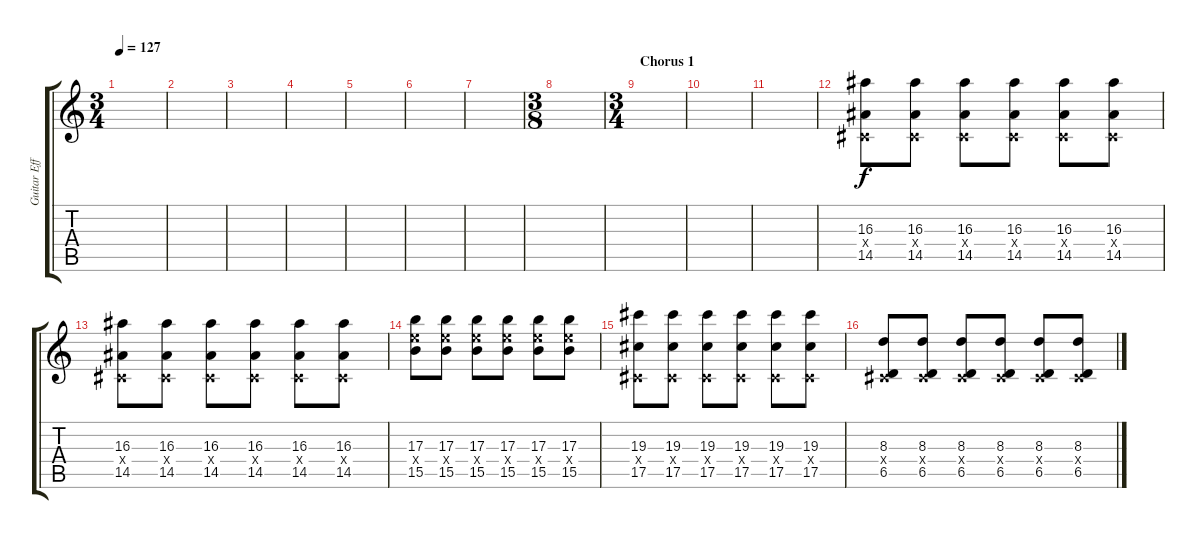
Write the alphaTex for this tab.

\track ("Guitar Effects (Jade)" "Guitar Eff") {instrument overdrivenguitar}
\staff {score tabs}
\tuning (Eb4 Bb3 Gb3 Db3 Ab2 Eb2) {hide}
\ts (3 4)
\tempo 127
\clef g2
\ks c
|
|
|
|
|
|
|
\ts (3 8)
|
\ts (3 4)
\section ("" "Chorus 1")
|
|
|
(16.3 0.4{x} 14.5).8 (16.3 0.4{x} 14.5).8 (16.3 0.4{x} 14.5).8 (16.3 0.4{x} 14.5).8 (16.3 0.4{x} 14.5).8 (16.3 0.4{x} 14.5).8 |
(16.3 0.4{x} 14.5).8 (16.3 0.4{x} 14.5).8 (16.3 0.4{x} 14.5).8 (16.3 0.4{x} 14.5).8 (16.3 0.4{x} 14.5).8 (16.3 0.4{x} 14.5).8 |
(17.3 15.4{x} 15.5).8 (17.3 15.4{x} 15.5).8 (17.3 15.4{x} 15.5).8 (17.3 15.4{x} 15.5).8 (17.3 15.4{x} 15.5).8 (17.3 15.4{x} 15.5).8 |
(19.3 0.4{x} 17.5).8 (19.3 0.4{x} 17.5).8 (19.3 0.4{x} 17.5).8 (19.3 0.4{x} 17.5).8 (19.3 0.4{x} 17.5).8 (19.3 0.4{x} 17.5).8 |
(8.3 0.4{x} 6.5).8 (8.3 0.4{x} 6.5).8 (8.3 0.4{x} 6.5).8 (8.3 0.4{x} 6.5).8 (8.3 0.4{x} 6.5).8 (8.3 0.4{x} 6.5).8
